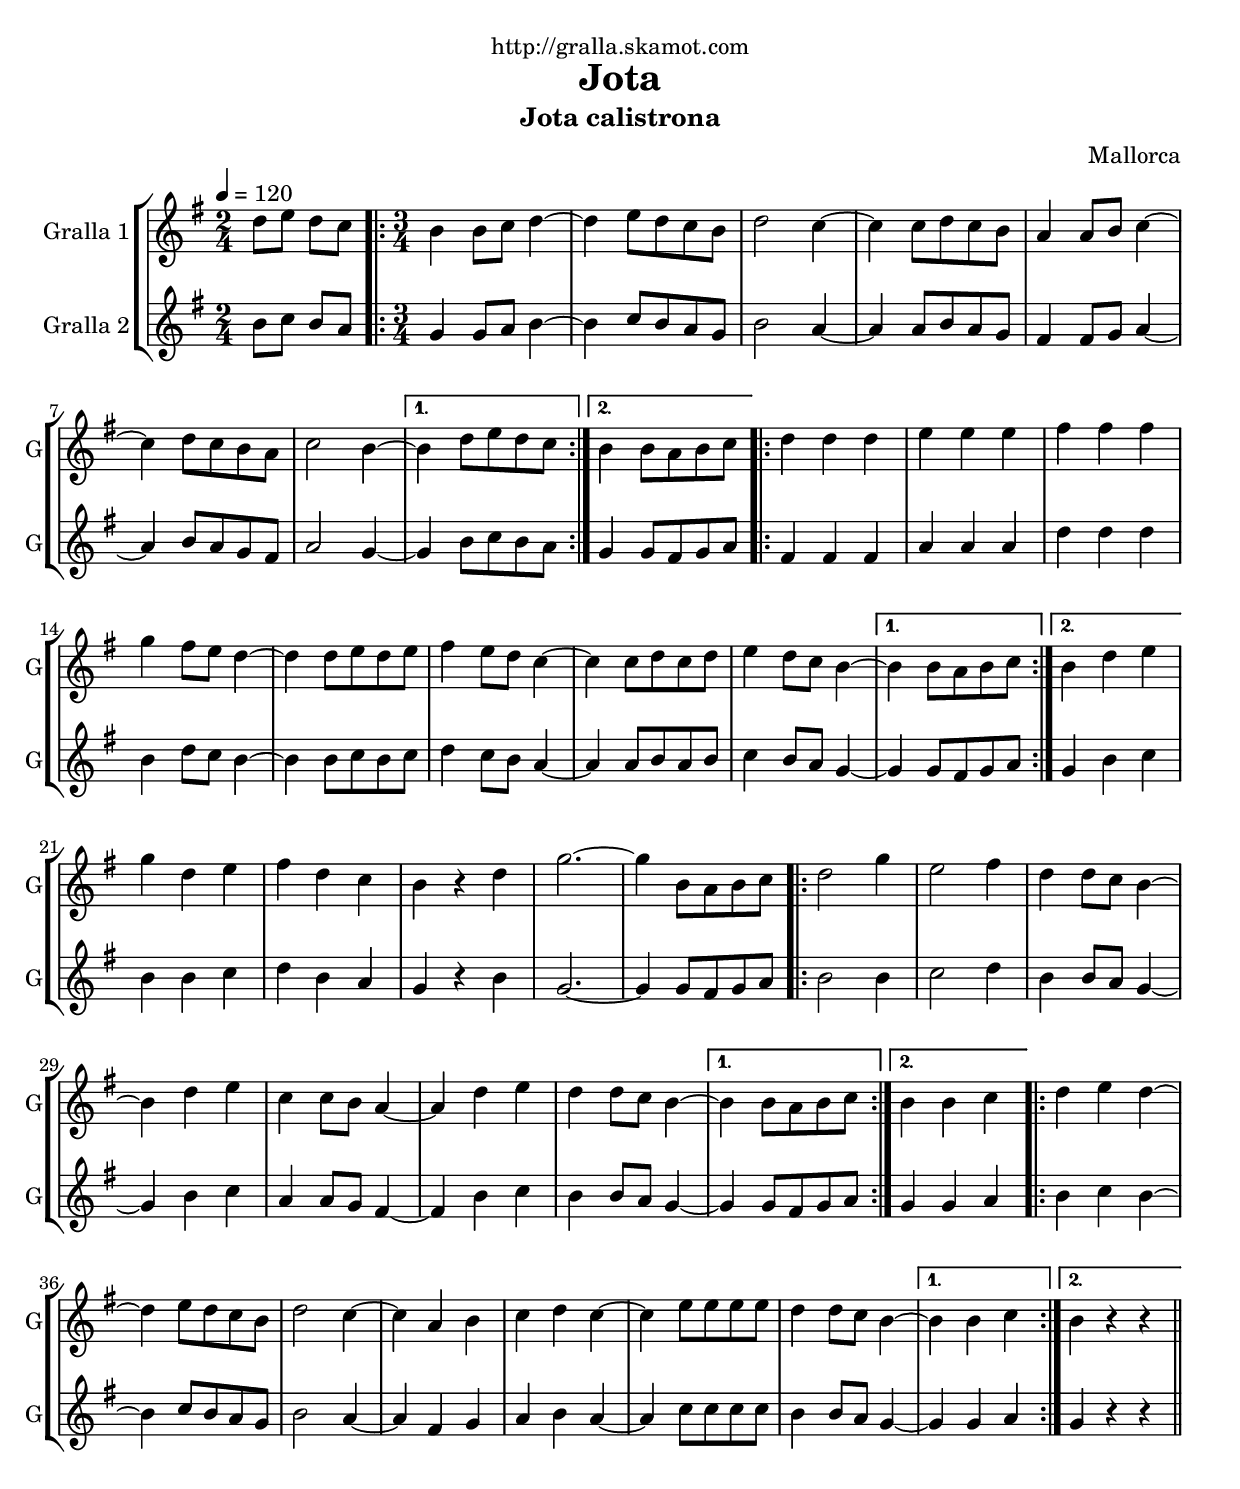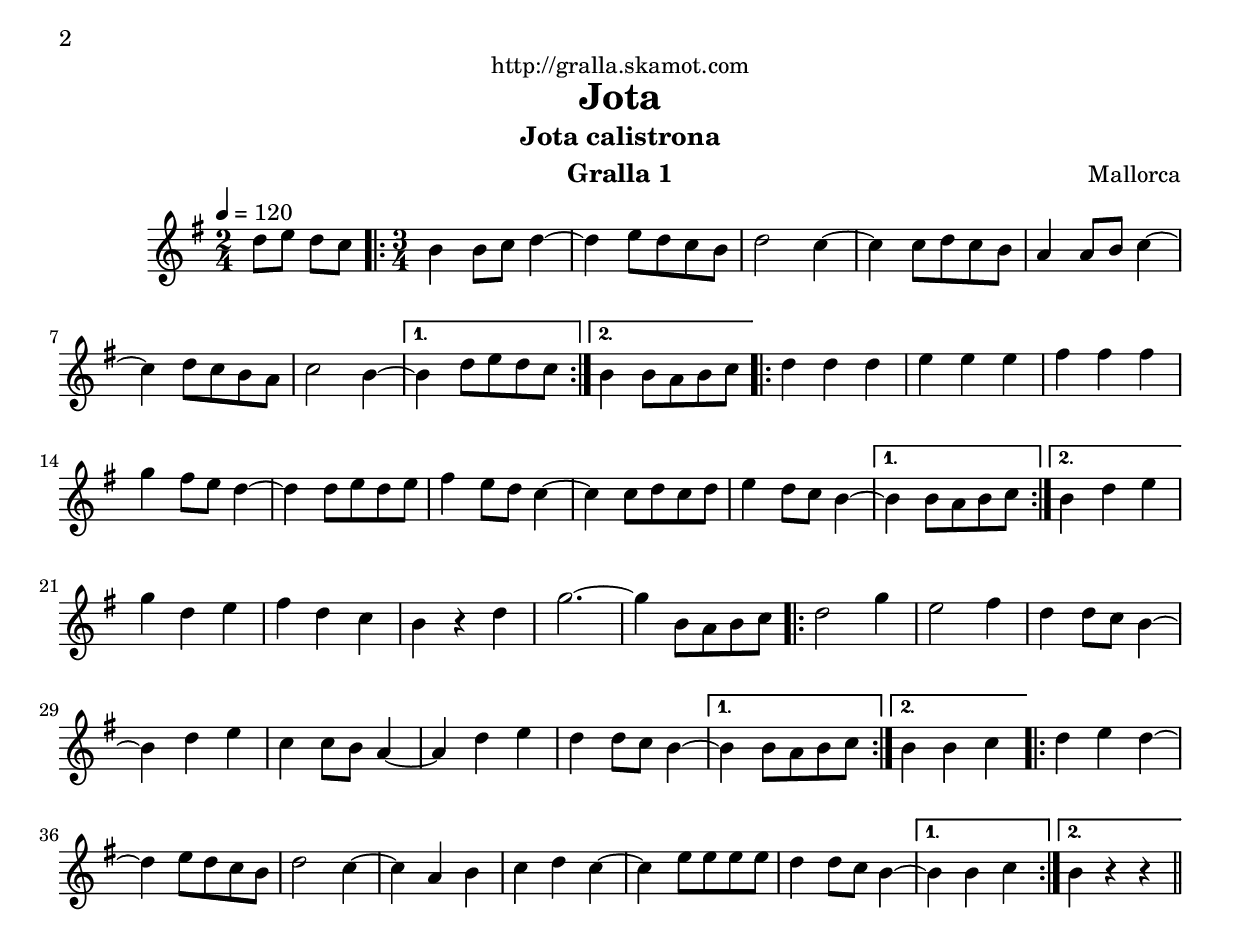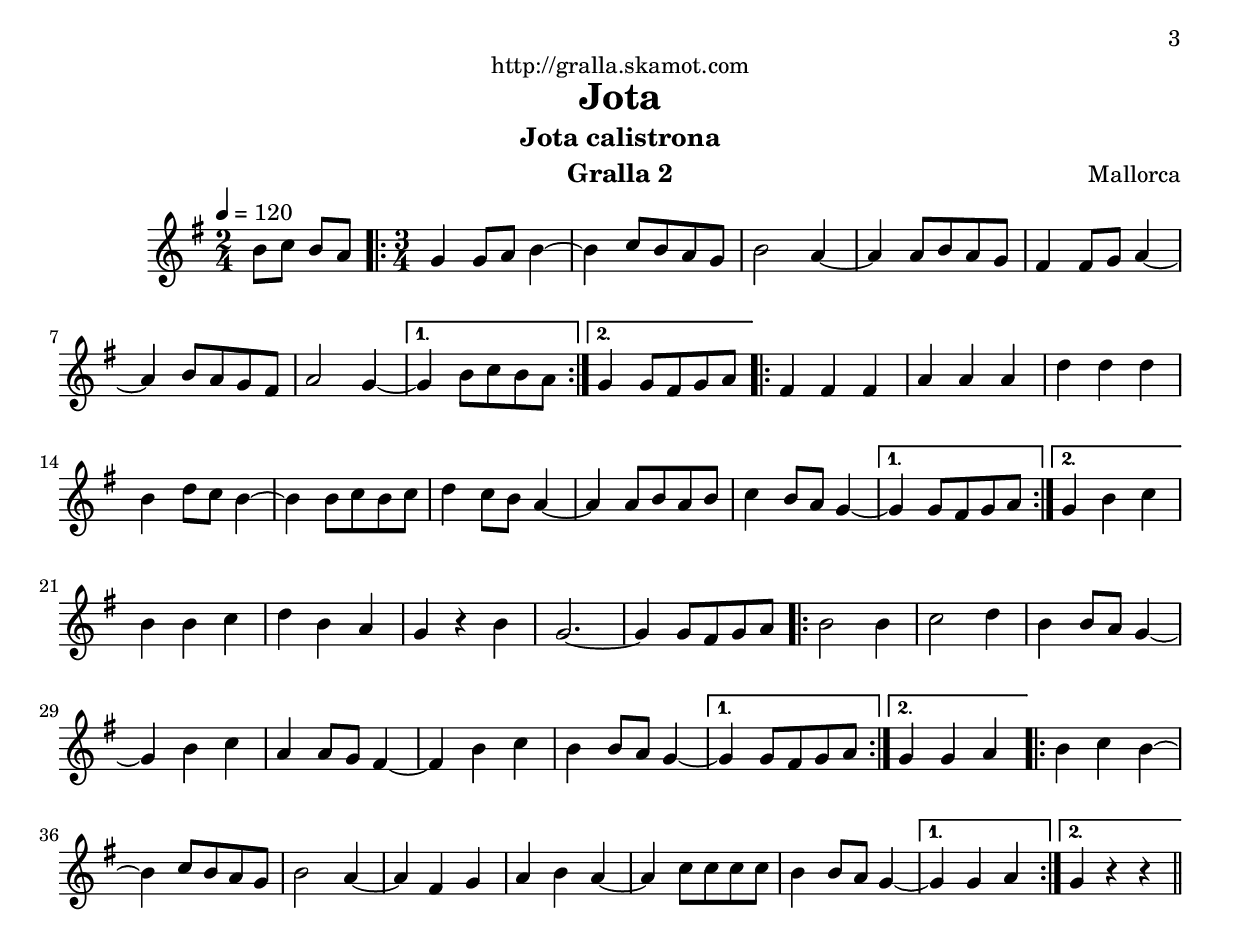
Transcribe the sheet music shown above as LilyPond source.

\version "2.16.2"

\header {
  dedication="http://gralla.skamot.com"
  title="Jota"
  subtitle="Jota calistrona"
  subsubtitle=""
  poet=""
  meter=""
  piece=""
  composer="Mallorca"
  arranger=""
  opus=""
  instrument=""
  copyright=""
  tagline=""
}

liniaroAa =
\relative d''
{
  \tempo 4=120
  \clef treble
  \key g \major
  \time 2/4
  d8 e d c  |
  \time 3/4   \repeat volta 2 { b4 b8 c d4 ~  |
  d4 e8 d c b  |
  d2 c4 ~  |
  %05
  c4 c8 d c b  |
  a4 a8 b c4 ~  |
  c4 d8 c b a  |
  c2 b4 ~ }
  \alternative { { b4 d8 e d c }
  %10
  { b4 b8 a b c } }
  \repeat volta 2 { d4 d d  |
  e4 e e  |
  fis4 fis fis  |
  g4 fis8 e d4 ~  |
  %15
  d4 d8 e d e  |
  fis4 e8 d c4 ~  |
  c4 c8 d c d  |
  e4 d8 c b4 ~ }
  \alternative { { b4 b8 a b c }
  %20
  { b4 d e } }
  g4 d e  |
  fis4 d c  |
  b4 r d  |
  g2. ~  |
  %25
  g4 b,8 a b c  |
  \repeat volta 2 { d2 g4  |
  e2 fis4  |
  d4 d8 c b4 ~  |
  b4 d e  |
  %30
  c4 c8 b a4 ~  |
  a4 d e  |
  d4 d8 c b4 ~ }
  \alternative { { b4 b8 a b c }
  { b4 b c } }
  %35
  \repeat volta 2 { d4 e d ~  |
  d4 e8 d c b  |
  d2 c4 ~  |
  c4 a b  |
  c4 d c ~  |
  %40
  c4 e8 e e e  |
  d4 d8 c b4 ~ }
  \alternative { { b4 b c }
  { b4 r r } } \bar "||"
}

liniaroAb =
\relative b'
{
  \tempo 4=120
  \clef treble
  \key g \major
  \time 2/4
  b8 c b a  |
  \time 3/4   \repeat volta 2 { g4 g8 a b4 ~  |
  b4 c8 b a g  |
  b2 a4 ~  |
  %05
  a4 a8 b a g  |
  fis4 fis8 g a4 ~  |
  a4 b8 a g fis  |
  a2 g4 ~ }
  \alternative { { g4 b8 c b a }
  %10
  { g4 g8 fis g a } }
  \repeat volta 2 { fis4 fis fis  |
  a4 a a  |
  d4 d d  |
  b4 d8 c b4 ~  |
  %15
  b4 b8 c b c  |
  d4 c8 b a4 ~  |
  a4 a8 b a b  |
  c4 b8 a g4 ~ }
  \alternative { { g4 g8 fis g a }
  %20
  { g4 b c } }
  b4 b c  |
  d4 b a  |
  g4 r b  |
  g2. ~  |
  %25
  g4 g8 fis g a  |
  \repeat volta 2 { b2 b4  |
  c2 d4  |
  b4 b8 a g4 ~  |
  g4 b c  |
  %30
  a4 a8 g fis4 ~  |
  fis4 b c  |
  b4 b8 a g4 ~ }
  \alternative { { g4 g8 fis g a }
  { g4 g a } }
  %35
  \repeat volta 2 { b4 c b ~  |
  b4 c8 b a g  |
  b2 a4 ~  |
  a4 fis g  |
  a4 b a ~  |
  %40
  a4 c8 c c c  |
  b4 b8 a g4 ~ }
  \alternative { { g4 g a }
  { g4 r r } } \bar "||"
}

\bookpart {
  \score {
    \new StaffGroup {
      \override Score.RehearsalMark #'self-alignment-X = #LEFT
      <<
        \new Staff \with {instrumentName = #"Gralla 1" shortInstrumentName = #"G"} \liniaroAa
        \new Staff \with {instrumentName = #"Gralla 2" shortInstrumentName = #"G"} \liniaroAb
      >>
    }
    \layout {}
  }
  \score { \unfoldRepeats
    \new StaffGroup {
      \override Score.RehearsalMark #'self-alignment-X = #LEFT
      <<
        \new Staff \with {instrumentName = #"Gralla 1" shortInstrumentName = #"G"} \liniaroAa
        \new Staff \with {instrumentName = #"Gralla 2" shortInstrumentName = #"G"} \liniaroAb
      >>
    }
    \midi {
      \set Staff.midiInstrument = "oboe"
      \set DrumStaff.midiInstrument = "drums"
    }
  }
}

\bookpart {
  \header {instrument="Gralla 1"}
  \score {
    \new StaffGroup {
      \override Score.RehearsalMark #'self-alignment-X = #LEFT
      <<
        \new Staff \liniaroAa
      >>
    }
    \layout {}
  }
  \score { \unfoldRepeats
    \new StaffGroup {
      \override Score.RehearsalMark #'self-alignment-X = #LEFT
      <<
        \new Staff \liniaroAa
      >>
    }
    \midi {
      \set Staff.midiInstrument = "oboe"
      \set DrumStaff.midiInstrument = "drums"
    }
  }
}

\bookpart {
  \header {instrument="Gralla 2"}
  \score {
    \new StaffGroup {
      \override Score.RehearsalMark #'self-alignment-X = #LEFT
      <<
        \new Staff \liniaroAb
      >>
    }
    \layout {}
  }
  \score { \unfoldRepeats
    \new StaffGroup {
      \override Score.RehearsalMark #'self-alignment-X = #LEFT
      <<
        \new Staff \liniaroAb
      >>
    }
    \midi {
      \set Staff.midiInstrument = "oboe"
      \set DrumStaff.midiInstrument = "drums"
    }
  }
}

